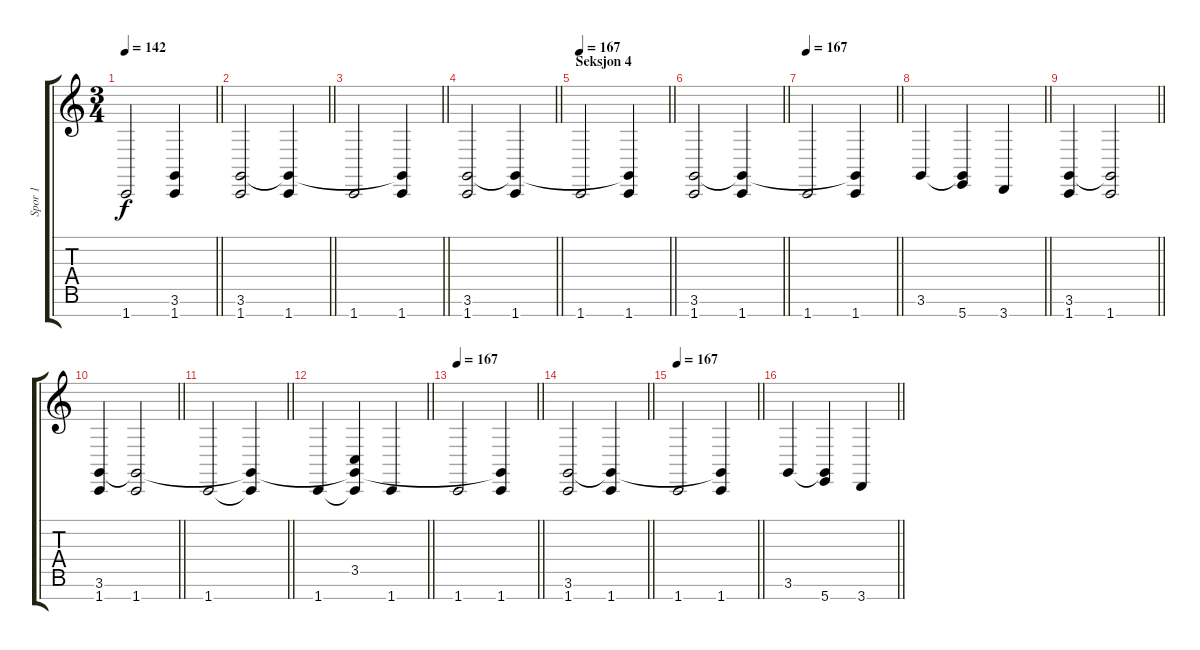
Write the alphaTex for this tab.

\track ("Spor 1" "Spor 1") {instrument acousticgrandpiano}
\staff {score tabs}
\tuning (E4 B3 G3 D3 A2 E2 B1) {hide}
\ts (3 4)
\tempo 142
\clef g2
\barLineRight lightlight
\ks c
1.7.2{dy f} (3.6{t} 1.7).4 |
\barLineRight lightlight
(3.6 1.7).2 (3.6{t} 1.7).4 |
\barLineRight lightlight
1.7.2 (3.6{t} 1.7).4 |
\barLineRight lightlight
(3.6 1.7).2 (3.6{t} 1.7).4 |
\section ("" "Seksjon 4")
\tempo 167
\barLineRight lightlight
1.7.2{volume 12} (3.6{t} 1.7).4 |
\barLineRight lightlight
(3.6 1.7).2 (3.6{t} 1.7).4 |
\tempo 167
\barLineRight lightlight
1.7.2 (3.6{t} 1.7).4 |
\barLineRight lightlight
3.6.4 (3.6{t} 5.7).4 3.7.4 |
\barLineRight lightlight
(3.6 1.7).4 (3.6{t} 1.7).2 |
\barLineRight lightlight
(3.6 1.7).4 (3.6{t} 1.7).2 |
\barLineRight lightlight
1.7.2 (3.6{t} 1.7{t}).4 |
\barLineRight lightlight
1.7.4 (3.5 3.6{t} 1.7{t}).4 1.7.4 |
\tempo 167
\barLineRight lightlight
1.7.2{volume 12} (3.6{t} 1.7).4 |
\barLineRight lightlight
(3.6 1.7).2 (3.6{t} 1.7).4 |
\tempo 167
\barLineRight lightlight
1.7.2 (3.6{t} 1.7).4 |
\barLineRight lightlight
3.6.4 (3.6{t} 5.7).4 3.7.4
